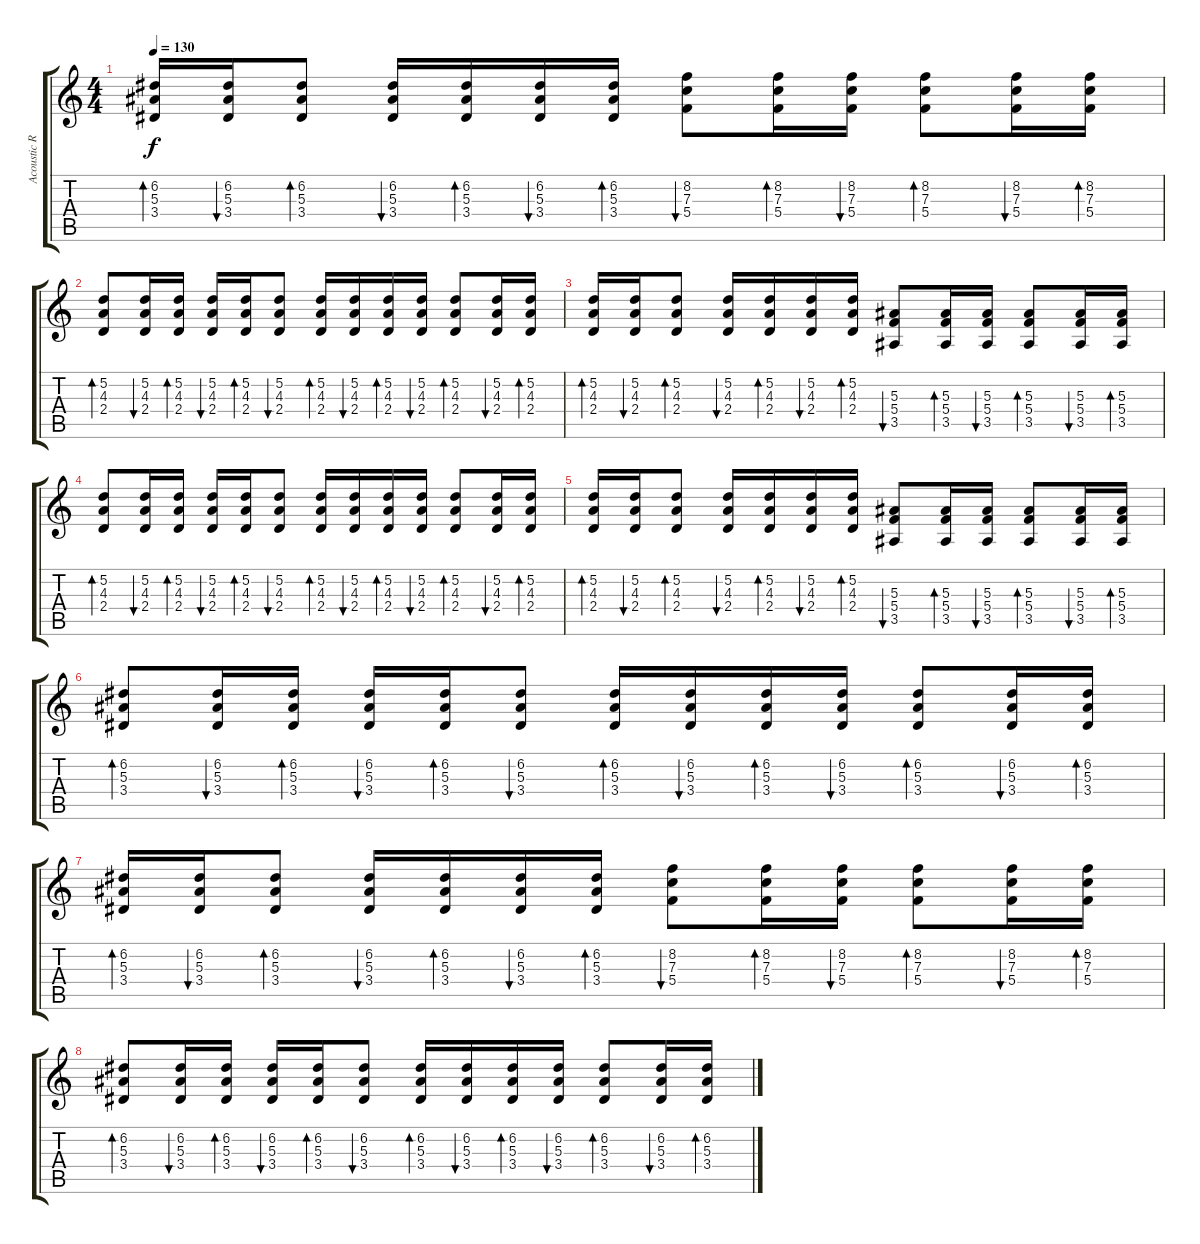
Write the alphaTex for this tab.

\track ("Acoustic Rhytm Guitar" "Acoustic R") {instrument acousticguitarsteel}
\staff {score tabs}
\tuning (D4 A3 F3 C3 G2 D2) {hide}
\ts (4 4)
\tempo 130
\clef g2
\ks c
(6.2 5.3 3.4).16{bd 60 dy f} (6.2 5.3 3.4).16{bu 60} (6.2 5.3 3.4).8{bd 60} (6.2 5.3 3.4).16{bu 60} (6.2 5.3 3.4).16{bd 60} (6.2 5.3 3.4).16{bu 60} (6.2 5.3 3.4).16{bd 60} (8.2 7.3 5.4).8{bu 60} (8.2 7.3 5.4).16{bd 60} (8.2 7.3 5.4).16{bu 60} (8.2 7.3 5.4).8{bd 60} (8.2 7.3 5.4).16{bu 60} (8.2 7.3 5.4).16{bd 60} |
(5.2 4.3 2.4).8{bd 60} (5.2 4.3 2.4).16{bu 60} (5.2 4.3 2.4).16{bd 60} (5.2 4.3 2.4).16{bu 60} (5.2 4.3 2.4).16{bd 60} (5.2 4.3 2.4).8{bu 60} (5.2 4.3 2.4).16{bd 60} (5.2 4.3 2.4).16{bu 60} (5.2 4.3 2.4).16{bd 60} (5.2 4.3 2.4).16{bu 60} (5.2 4.3 2.4).8{bd 60} (5.2 4.3 2.4).16{bu 60} (5.2 4.3 2.4).16{bd 60} |
(5.2 4.3 2.4).16{bd 60} (5.2 4.3 2.4).16{bu 60} (5.2 4.3 2.4).8{bd 60} (5.2 4.3 2.4).16{bu 60} (5.2 4.3 2.4).16{bd 60} (5.2 4.3 2.4).16{bu 60} (5.2 4.3 2.4).16{bd 60} (5.3 5.4 3.5).8{bu 60} (5.3 5.4 3.5).16{bd 60} (5.3 5.4 3.5).16{bu 60} (5.3 5.4 3.5).8{bd 60} (5.3 5.4 3.5).16{bu 60} (5.3 5.4 3.5).16{bd 60} |
(5.2 4.3 2.4).8{bd 60} (5.2 4.3 2.4).16{bu 60} (5.2 4.3 2.4).16{bd 60} (5.2 4.3 2.4).16{bu 60} (5.2 4.3 2.4).16{bd 60} (5.2 4.3 2.4).8{bu 60} (5.2 4.3 2.4).16{bd 60} (5.2 4.3 2.4).16{bu 60} (5.2 4.3 2.4).16{bd 60} (5.2 4.3 2.4).16{bu 60} (5.2 4.3 2.4).8{bd 60} (5.2 4.3 2.4).16{bu 60} (5.2 4.3 2.4).16{bd 60} |
(5.2 4.3 2.4).16{bd 60} (5.2 4.3 2.4).16{bu 60} (5.2 4.3 2.4).8{bd 60} (5.2 4.3 2.4).16{bu 60} (5.2 4.3 2.4).16{bd 60} (5.2 4.3 2.4).16{bu 60} (5.2 4.3 2.4).16{bd 60} (5.3 5.4 3.5).8{bu 60} (5.3 5.4 3.5).16{bd 60} (5.3 5.4 3.5).16{bu 60} (5.3 5.4 3.5).8{bd 60} (5.3 5.4 3.5).16{bu 60} (5.3 5.4 3.5).16{bd 60} |
(6.2 5.3 3.4).8{bd 60} (6.2 5.3 3.4).16{bu 60} (6.2 5.3 3.4).16{bd 60} (6.2 5.3 3.4).16{bu 60} (6.2 5.3 3.4).16{bd 60} (6.2 5.3 3.4).8{bu 60} (6.2 5.3 3.4).16{bd 60} (6.2 5.3 3.4).16{bu 60} (6.2 5.3 3.4).16{bd 60} (6.2 5.3 3.4).16{bu 60} (6.2 5.3 3.4).8{bd 60} (6.2 5.3 3.4).16{bu 60} (6.2 5.3 3.4).16{bd 60} |
(6.2 5.3 3.4).16{bd 60} (6.2 5.3 3.4).16{bu 60} (6.2 5.3 3.4).8{bd 60} (6.2 5.3 3.4).16{bu 60} (6.2 5.3 3.4).16{bd 60} (6.2 5.3 3.4).16{bu 60} (6.2 5.3 3.4).16{bd 60} (8.2 7.3 5.4).8{bu 60} (8.2 7.3 5.4).16{bd 60} (8.2 7.3 5.4).16{bu 60} (8.2 7.3 5.4).8{bd 60} (8.2 7.3 5.4).16{bu 60} (8.2 7.3 5.4).16{bd 60} |
(6.2 5.3 3.4).8{bd 60} (6.2 5.3 3.4).16{bu 60} (6.2 5.3 3.4).16{bd 60} (6.2 5.3 3.4).16{bu 60} (6.2 5.3 3.4).16{bd 60} (6.2 5.3 3.4).8{bu 60} (6.2 5.3 3.4).16{bd 60} (6.2 5.3 3.4).16{bu 60} (6.2 5.3 3.4).16{bd 60} (6.2 5.3 3.4).16{bu 60} (6.2 5.3 3.4).8{bd 60} (6.2 5.3 3.4).16{bu 60} (6.2 5.3 3.4).16{bd 60}
